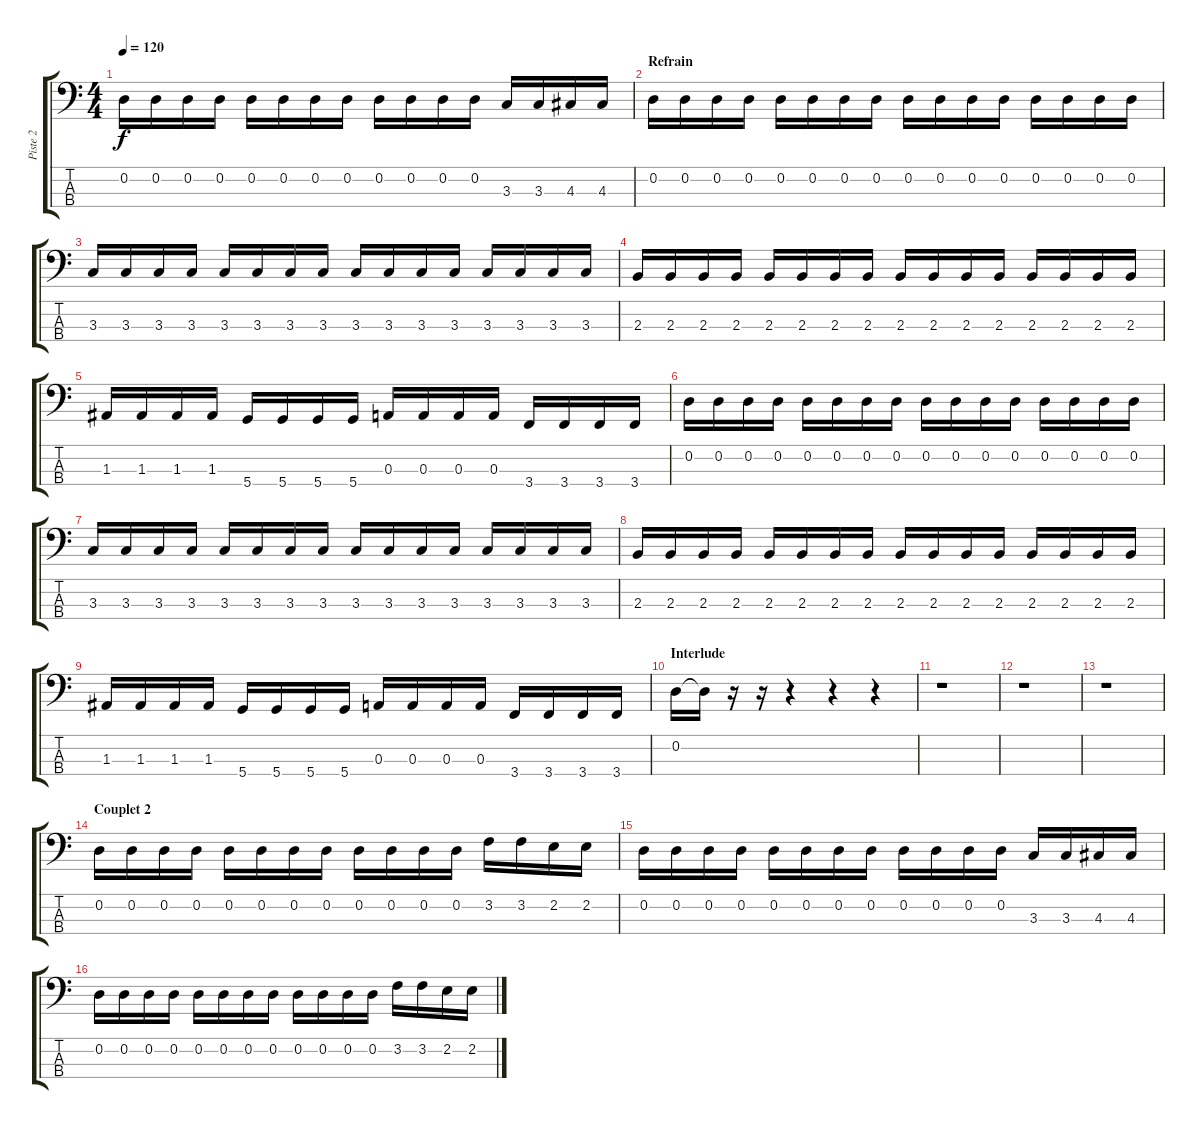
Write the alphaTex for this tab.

\track ("Piste 2" "Piste 2") {instrument electricbassfinger}
\staff {score tabs}
\tuning (G2 D2 A1 D1) {hide}
\ts (4 4)
\tempo 120
\clef f4
\ks c
0.2.16{dy f} 0.2.16 0.2.16 0.2.16 0.2.16 0.2.16 0.2.16 0.2.16 0.2.16 0.2.16 0.2.16 0.2.16 3.3.16 3.3.16 4.3.16 4.3.16 |
\section ("" "Refrain")
0.2.16 0.2.16 0.2.16 0.2.16 0.2.16 0.2.16 0.2.16 0.2.16 0.2.16 0.2.16 0.2.16 0.2.16 0.2.16 0.2.16 0.2.16 0.2.16 |
3.3.16 3.3.16 3.3.16 3.3.16 3.3.16 3.3.16 3.3.16 3.3.16 3.3.16 3.3.16 3.3.16 3.3.16 3.3.16 3.3.16 3.3.16 3.3.16 |
2.3.16 2.3.16 2.3.16 2.3.16 2.3.16 2.3.16 2.3.16 2.3.16 2.3.16 2.3.16 2.3.16 2.3.16 2.3.16 2.3.16 2.3.16 2.3.16 |
1.3.16 1.3.16 1.3.16 1.3.16 5.4.16 5.4.16 5.4.16 5.4.16 0.3.16 0.3.16 0.3.16 0.3.16 3.4.16 3.4.16 3.4.16 3.4.16 |
0.2.16 0.2.16 0.2.16 0.2.16 0.2.16 0.2.16 0.2.16 0.2.16 0.2.16 0.2.16 0.2.16 0.2.16 0.2.16 0.2.16 0.2.16 0.2.16 |
3.3.16 3.3.16 3.3.16 3.3.16 3.3.16 3.3.16 3.3.16 3.3.16 3.3.16 3.3.16 3.3.16 3.3.16 3.3.16 3.3.16 3.3.16 3.3.16 |
2.3.16 2.3.16 2.3.16 2.3.16 2.3.16 2.3.16 2.3.16 2.3.16 2.3.16 2.3.16 2.3.16 2.3.16 2.3.16 2.3.16 2.3.16 2.3.16 |
1.3.16 1.3.16 1.3.16 1.3.16 5.4.16 5.4.16 5.4.16 5.4.16 0.3.16 0.3.16 0.3.16 0.3.16 3.4.16 3.4.16 3.4.16 3.4.16 |
\section ("" "Interlude")
0.2.16 0.2{t}.16 r.16 r.16 r.4 r.4 r.4 |
r.1 |
r.1 |
r.1 |
\section ("" "Couplet 2")
0.2.16 0.2.16 0.2.16 0.2.16 0.2.16 0.2.16 0.2.16 0.2.16 0.2.16 0.2.16 0.2.16 0.2.16 3.2.16 3.2.16 2.2.16 2.2.16 |
0.2.16 0.2.16 0.2.16 0.2.16 0.2.16 0.2.16 0.2.16 0.2.16 0.2.16 0.2.16 0.2.16 0.2.16 3.3.16 3.3.16 4.3.16 4.3.16 |
0.2.16 0.2.16 0.2.16 0.2.16 0.2.16 0.2.16 0.2.16 0.2.16 0.2.16 0.2.16 0.2.16 0.2.16 3.2.16 3.2.16 2.2.16 2.2.16
